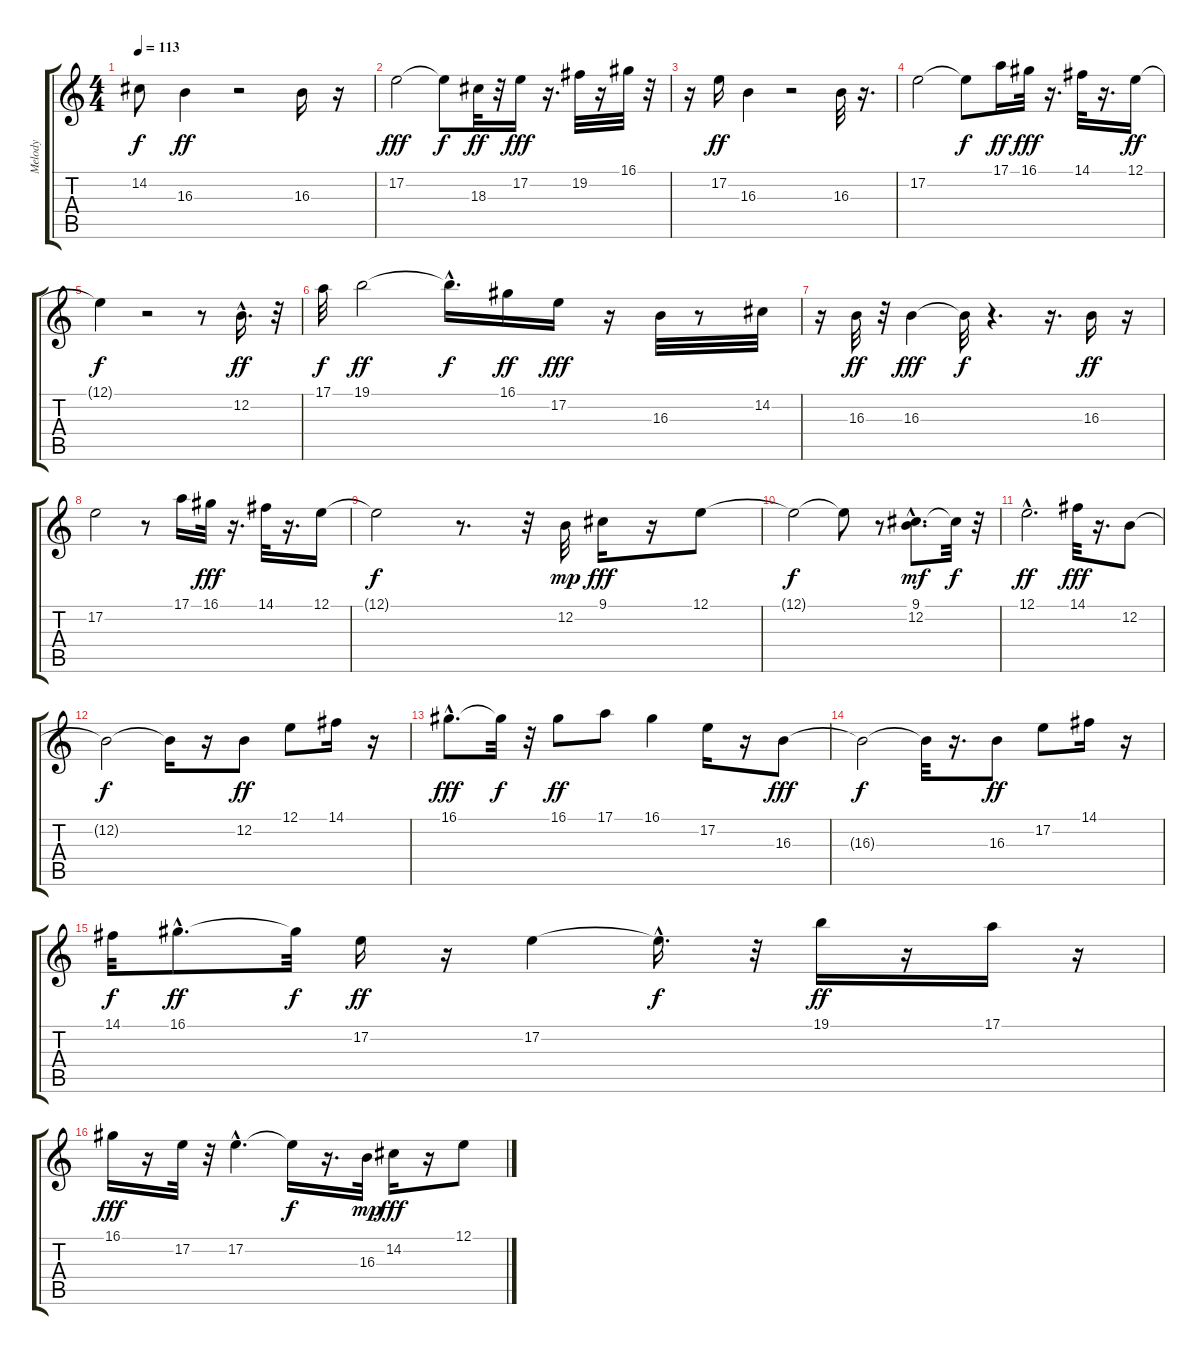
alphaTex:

\track ("Melody  " "Melody  ") {instrument stringensemble2}
\staff {score tabs}
\tuning (E4 B3 G3 D3 A2 E2) {hide}
\ts (4 4)
\tempo 113
\clef g2
\ks c
14.2{t}.8{dy f} 16.3.4{dy ff} r.2 16.3.16 r.16 |
17.2.2{dy fff} 17.2{t}.8{dy f} 18.3.32{dy ff} r.32 17.2.16{dy fff} r.16{d} 19.2.32 r.16 16.1.32 r.32 |
r.16 17.2.16{dy ff} 16.3.4 r.2 16.3.32 r.16{d} |
17.2.2 17.2{t}.8{dy f} 17.1.16{dy ff} 16.1.32{dy fff} r.16{d} 14.1.32 r.16{d} 12.1.16{dy ff} |
12.1{t}.4{dy f} r.2 r.8 12.2{hac}.16{d dy ff} r.32 |
17.1.32{dy f} 19.1.2{dy ff} 19.1{hac t}.16{d dy f} 16.1.16{dy ff} 17.2.16{dy fff} r.16 16.3.32 r.8 14.2.32 |
r.16 16.3.32{dy ff} r.32 16.3.4{dy fff} 16.3{t}.32{dy f} r.4{d} r.16{d} 16.3.16{dy ff} r.16 |
17.2.2 r.8 17.1.16 16.1.32{dy fff} r.16{d} 14.1.32 r.16{d} 12.1.16 |
12.1{t}.2{dy f} r.8{d} r.32 12.2.32{dy mp} 9.1.16{dy fff} r.16 12.1.8 |
12.1{t}.2{dy f} 12.1{t}.8 r.8 (9.1{hac} 12.2{hac}).8{d dy mf} 9.1{t}.32{dy f} r.32 |
12.1{hac}.2{d dy ff} 14.1.32{dy fff} r.16{d} 12.2.8 |
12.2{t}.2{dy f} 12.2{t}.16 r.16 12.2.8{dy ff} 12.1.8 14.1.16 r.16 |
16.1{hac}.8{d dy fff} 16.1{t}.32{dy f} r.32 16.1.8{dy ff} 17.1.8 16.1.4 17.2.16 r.16 16.3.8{dy fff} |
16.3{t}.2{dy f} 16.3{t}.32 r.16{d} 16.3.8{dy ff} 17.2.8 14.1.16 r.16 |
14.1.32{dy f} 16.1{hac}.8{d dy ff} 16.1{t}.32{dy f} 17.2.16{dy ff} r.16 17.2.4 17.2{hac t}.16{d dy f} r.32 19.1.16{dy ff} r.16 17.1.16 r.16 |
16.1.16{dy fff} r.16 17.2.32 r.32 17.2{hac}.4{d} 17.2{t}.16{dy f} r.16{d} 16.3.32{dy mp} 14.2.16{dy fff} r.16 12.1.8
